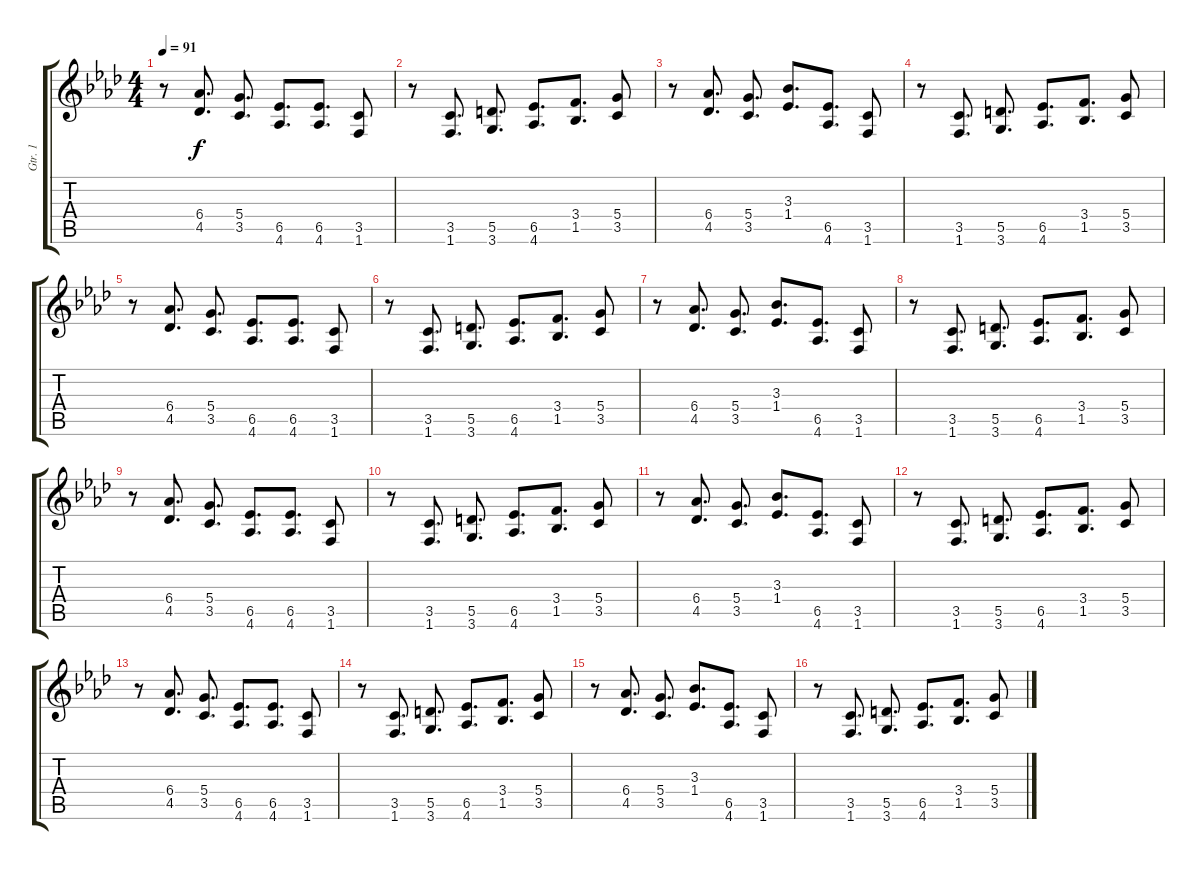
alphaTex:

\track ("Gtr. 1" "Gtr. 1") {instrument electricguitarjazz}
\staff {score tabs}
\tuning (E4 B3 G3 D3 A2 E2) {hide}
\ts (4 4)
\tempo 91
\clef g2
\ks fminor
r.8{dy f} (6.4 4.5).8{d} (5.4 3.5).8{d} (6.5 4.6).8{d} (6.5 4.6).8{d} (3.5 1.6).8 |
r.8 (3.5 1.6).8{d} (5.5 3.6).8{d} (6.5 4.6).8{d} (3.4 1.5).8{d} (5.4 3.5).8 |
r.8 (6.4 4.5).8{d} (5.4 3.5).8{d} (3.3 1.4).8{d} (6.5 4.6).8{d} (3.5 1.6).8 |
r.8 (3.5 1.6).8{d} (5.5 3.6).8{d} (6.5 4.6).8{d} (3.4 1.5).8{d} (5.4 3.5).8 |
r.8 (6.4 4.5).8{d} (5.4 3.5).8{d} (6.5 4.6).8{d} (6.5 4.6).8{d} (3.5 1.6).8 |
r.8 (3.5 1.6).8{d} (5.5 3.6).8{d} (6.5 4.6).8{d} (3.4 1.5).8{d} (5.4 3.5).8 |
r.8 (6.4 4.5).8{d} (5.4 3.5).8{d} (3.3 1.4).8{d} (6.5 4.6).8{d} (3.5 1.6).8 |
r.8 (3.5 1.6).8{d} (5.5 3.6).8{d} (6.5 4.6).8{d} (3.4 1.5).8{d} (5.4 3.5).8 |
r.8 (6.4 4.5).8{d} (5.4 3.5).8{d} (6.5 4.6).8{d} (6.5 4.6).8{d} (3.5 1.6).8 |
r.8 (3.5 1.6).8{d} (5.5 3.6).8{d} (6.5 4.6).8{d} (3.4 1.5).8{d} (5.4 3.5).8 |
r.8 (6.4 4.5).8{d} (5.4 3.5).8{d} (3.3 1.4).8{d} (6.5 4.6).8{d} (3.5 1.6).8 |
r.8 (3.5 1.6).8{d} (5.5 3.6).8{d} (6.5 4.6).8{d} (3.4 1.5).8{d} (5.4 3.5).8 |
r.8 (6.4 4.5).8{d} (5.4 3.5).8{d} (6.5 4.6).8{d} (6.5 4.6).8{d} (3.5 1.6).8 |
r.8 (3.5 1.6).8{d} (5.5 3.6).8{d} (6.5 4.6).8{d} (3.4 1.5).8{d} (5.4 3.5).8 |
r.8 (6.4 4.5).8{d} (5.4 3.5).8{d} (3.3 1.4).8{d} (6.5 4.6).8{d} (3.5 1.6).8 |
r.8 (3.5 1.6).8{d} (5.5 3.6).8{d} (6.5 4.6).8{d} (3.4 1.5).8{d} (5.4 3.5).8
